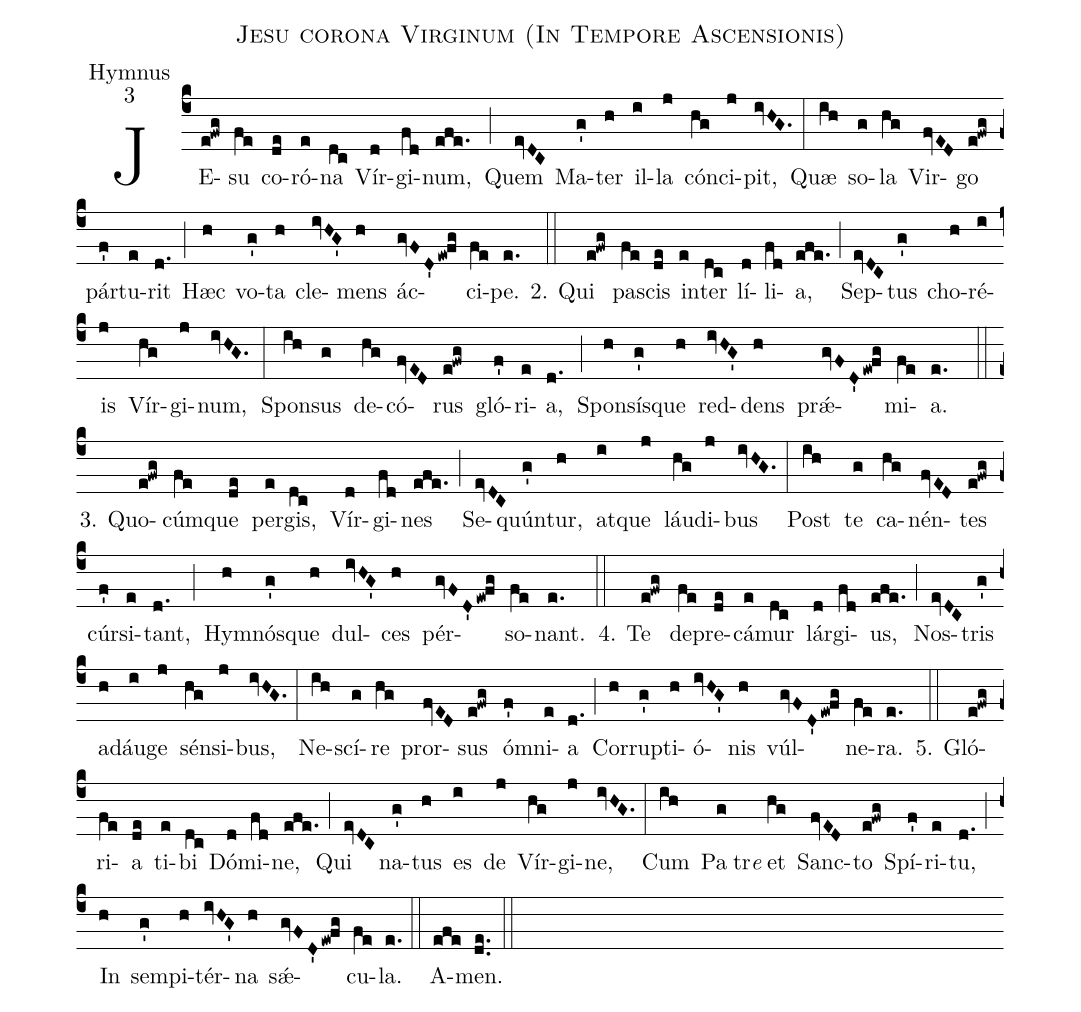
name:Jesu corona Virginum (In Tempore Ascensionis);
office-part:Hymnus;
mode:3;
%%
(c4)JE(e!fwg)su(fe) co(de)ró(e)na(dc) Vír(d)gi(fd)num,(efe.) (;)
Quem(evDC) Ma(g')ter(h) il(i)la(j) cón(hg)ci(j)pit,(ivHG.) (:)
Quæ(ih) so(g)la(hg) Vir(fvED)go(e!fwg) pár(f')tu(e)rit(d.) (;)
Hæc(h) vo(g')ta(h) cle(ivHG')mens(h) ác(gvFD'/ew!fg)ci(fe)pe.(e.) (::)

2. Qui(e!fwg) pa(fe)scis(de) in(e)ter(dc) lí(d)li(fd)a,(efe.) (;)
Sep(evDC)tus(g') cho(h)ré(i)is(j) Vír(hg)gi(j)num,(ivHG.) (:)
Spon(ih)sus(g) de(hg)có(fvED)rus(e!fwg) gló(f')ri(e)a,(d.) (;)
Spon(h)sís(g')que(h) red(ivHG')dens(h) prǽ(gvFD'/ew!fg)mi(fe)a.(e.) (::)

3. Quo(e!fwg)cúm(fe)que(de) per(e)gis,(dc) Vír(d)gi(fd)nes(efe.) (;)
Se(evDC)quún(g')tur,(h) at(i)que(j) láu(hg)di(j)bus(ivHG.) (:)
Post(ih) te(g) ca(hg)nén(fvED)tes(e!fwg) cúr(f')si(e)tant,(d.) (;)
Hym(h)nós(g')que(h) dul(ivHG')ces(h) pér(gvFD'/ew!fg)so(fe)nant.(e.) (::)

4. Te(e!fwg) de(fe)pre(de)cá(e)mur(dc) lár(d)gi(fd)us,(efe.) (;)
Nos(evDC)tris(g') ad(h)áu(i)ge(j) sén(hg)si(j)bus,(ivHG.) (:)
Ne(ih)scí(g)re(hg) pror(fvED)sus(e!fwg) óm(f')ni(e)a(d.) (;)
Cor(h)rup(g')ti(h)ó(ivHG')nis(h) vúl(gvFD'/ew!fg)ne(fe)ra.(e.) (::)

5. Gló(e!fwg)ri(fe)a(de) ti(e)bi(dc) Dó(d)mi(fd)ne,(efe.) (;)
Qui(evDC) na(g')tus(h) es(i) de(j) Vír(hg)gi(j)ne,(ivHG.) (:)
Cum(ih) Pa(g)tr<i>e</i>() et(hg) Sanc(fvED)to(e!fwg) Spí(f')ri(e)tu,(d.) (;)
In(h) sem(g')pi(h)tér(ivHG')na(h) sǽ(gvFD'/ew!fg)cu(fe)la.(e.) (::)
A(efe)men.(de..) (::)
